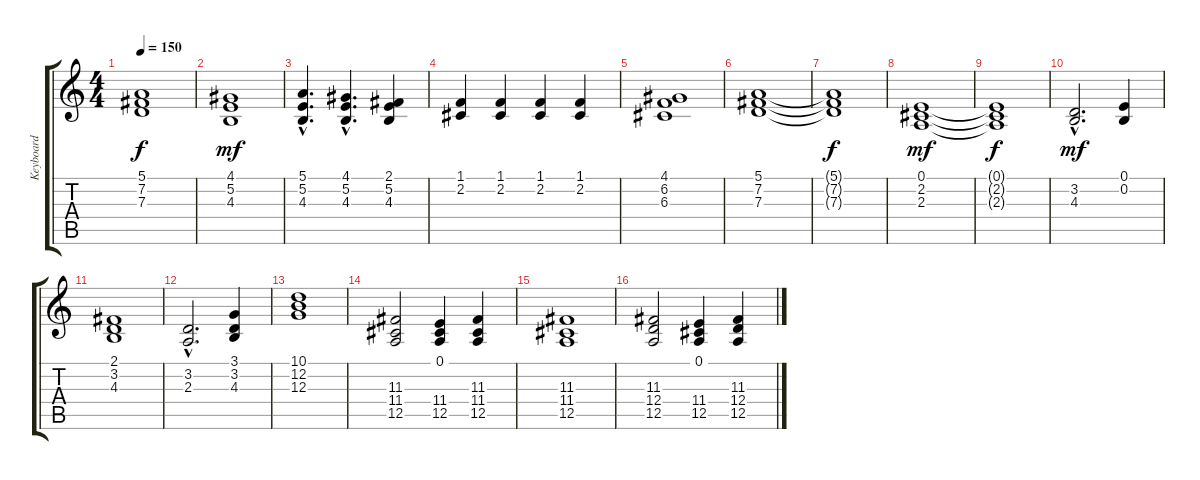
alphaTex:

\track ("Keyboard" "Keyboard") {instrument churchorgan}
\staff {score tabs}
\tuning (E4 B3 G3 D3 A2 E2) {hide}
\ts (4 4)
\tempo 150
\clef g2
\ks c
(5.1{t} 7.2{t} 7.3{t}).1{dy f} |
(4.1 5.2 4.3).1{dy mf} |
(5.1{hac} 5.2{hac} 4.3{hac}).4{d} (4.1{hac} 5.2{hac} 4.3{hac}).4{d} (2.1 5.2 4.3).4 |
(1.1 2.2).4 (1.1 2.2).4 (1.1 2.2).4 (1.1 2.2).4 |
(4.1 6.2 6.3).1 |
(5.1 7.2 7.3).1 |
(5.1{t} 7.2{t} 7.3{t}).1{dy f} |
(0.1 2.2 2.3).1{dy mf} |
(0.1{t} 2.2{t} 2.3{t}).1{dy f} |
(3.2{hac} 4.3{hac}).2{d dy mf} (0.1 0.2).4 |
(2.1 3.2 4.3).1 |
(3.2{hac} 2.3{hac}).2{d} (3.1 3.2 4.3).4 |
(10.1 12.2 12.3).1 |
(11.3 11.4 12.5).2 (0.1 11.4 12.5).4 (11.3 11.4 12.5).4 |
(11.3 11.4 12.5).1 |
(11.3 12.4 12.5).2 (0.1 11.4 12.5).4 (11.3 12.4 12.5).4
